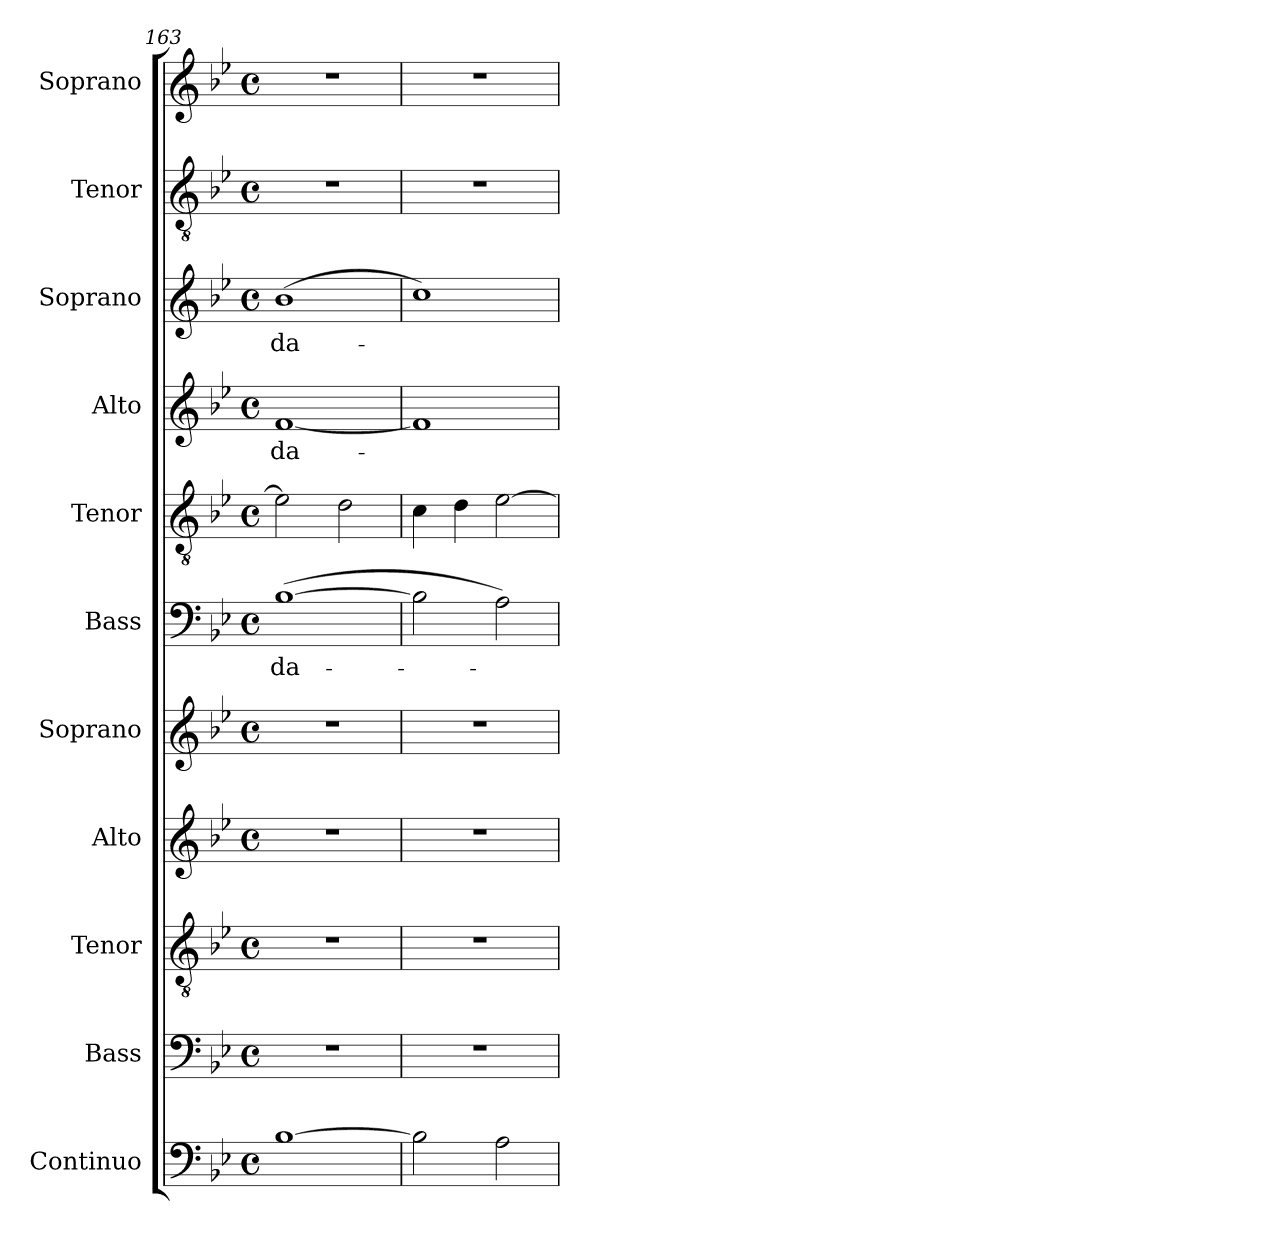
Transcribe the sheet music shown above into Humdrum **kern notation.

**kern	**kern	**kern	**kern	**kern	**kern	**text	**kern	**kern	**text	**kern	**text	**kern	**kern
*part11	*part10	*part9	*part8	*part7	*part6	*part6	*part5	*part4	*part4	*part3	*part3	*part2	*part1
*staff11	*staff10	*staff9	*staff8	*staff7	*staff6	*staff6	*staff5	*staff4	*staff4	*staff3	*staff3	*staff2	*staff1
*I"Continuo	*I"Bass	*I"Tenor	*I"Alto	*I"Soprano	*I"Bass	*	*I"Tenor	*I"Alto	*	*I"Soprano	*	*I"Tenor	*I"Soprano
*I'Cont.	*I'B.	*I'T.	*I'A.	*I'S.	*I'B.	*	*I'T.	*I'A.	*	*I'S.	*	*I'T.	*I'S.
*clefF4	*clefF4	*clefGv2	*clefG2	*clefG2	*clefF4	*	*clefGv2	*clefG2	*	*clefG2	*	*clefGv2	*clefG2
*	*	*ITrd7c12	*	*	*	*	*ITrd7c12	*	*	*	*	*ITrd7c12	*
*k[b-e-]	*k[b-e-]	*k[b-e-]	*k[b-e-]	*k[b-e-]	*k[b-e-]	*	*k[b-e-]	*k[b-e-]	*	*k[b-e-]	*	*k[b-e-]	*k[b-e-]
*B-:	*B-:	*B-:	*B-:	*B-:	*B-:	*	*B-:	*B-:	*	*B-:	*	*B-:	*B-:
*M4/4	*M4/4	*M4/4	*M4/4	*M4/4	*M4/4	*	*M4/4	*M4/4	*	*M4/4	*	*M4/4	*M4/4
*met(c)	*met(c)	*met(c)	*met(c)	*met(c)	*met(c)	*	*met(c)	*met(c)	*	*met(c)	*	*met(c)	*met(c)
=163	=163	=163	=163	=163	=163	=163	=163	=163	=163	=163	=163	=163	=163
!	!	!	!	!	!	!LO:LY:b:color=#000000	!	!	!	!	!	!	!
!	!	!	!	!	!	!	!	!	!LO:LY:b:color=#000000	!	!	!	!
!	!	!	!	!	!	!	!	!	!	!	!LO:LY:b:color=#000000	!	!
[>1B-i	1r	1r	1r	1r	([>1B-i	-da-	2E-i\]	[<1fi	-da-	(1b-i	-da-	1r	1r
.	.	.	.	.	.	.	2Di\	.	.	.	.	.	.
=164	=164	=164	=164	=164	=164	=164	=164	=164	=164	=164	=164	=164	=164
2B-i\]	1r	1r	1r	1r	2B-i\]	.	4Ci\	1fi]	.	1cci)	.	1r	1r
.	.	.	.	.	.	.	4Di\	.	.	.	.	.	.
2Ai\	.	.	.	.	2Ai\)	.	[>2E-i\	.	.	.	.	.	.
=	=	=	=	=	=	=	=	=	=	=	=	=	=
*-	*-	*-	*-	*-	*-	*-	*-	*-	*-	*-	*-	*-	*-
